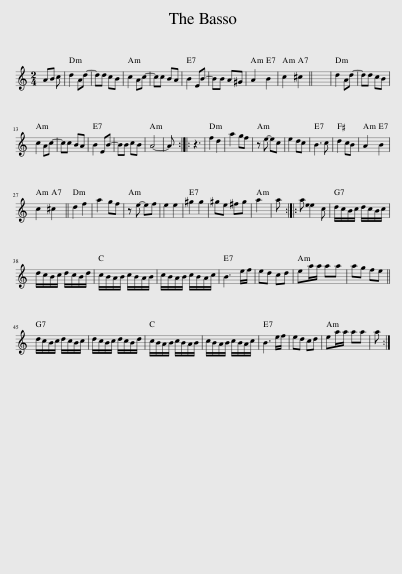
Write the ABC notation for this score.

X:1
L:1/8
M:2/4
I:linebreak $
K:C
V:1 treble
V:1
 AB c | d2 Ad- | dd cB | c2 Ac- | cc BA | %5
 B2 EB- | BB A^G | A2 B2 | c2 ^c2 || x4 | %10
 d2 Ad- | dd cB |$ c2 Ac- | cc BA | B2 EB- | %15
 BB cB | A4- | A :: z3 | f2 d2 | %20
 a2 gf | z e- ec | e2 dc | B3 c | d2 cB | %25
 A2 B2 |$ c2 ^c2 || d2 f2 | a2 gf | z e- ef | %30
 e2 e2 | ^g2 g2 | ^ge ^fg | a2 | a :: %35
 a [ee]2 c | d/c/B/c/ d/c/B/c/ |$ d/c/B/c/ d/c/B/d/ | c/B/A/B/ c/B/A/B/ | c/B/A/B/ c/B/A/c/ | %40
 B3 e/f/ | ed cd | ea/a/ aa | ag fe ||$ d/c/B/c/ d/c/B/c/ | %45
 d/c/B/c/ d/c/B/d/ | c/B/A/B/ c/B/A/B/ | c/B/A/B/ c/B/A/c/ | B3 e/f/ | ed cd | %50
 ea/a/ aa | a :| %52
